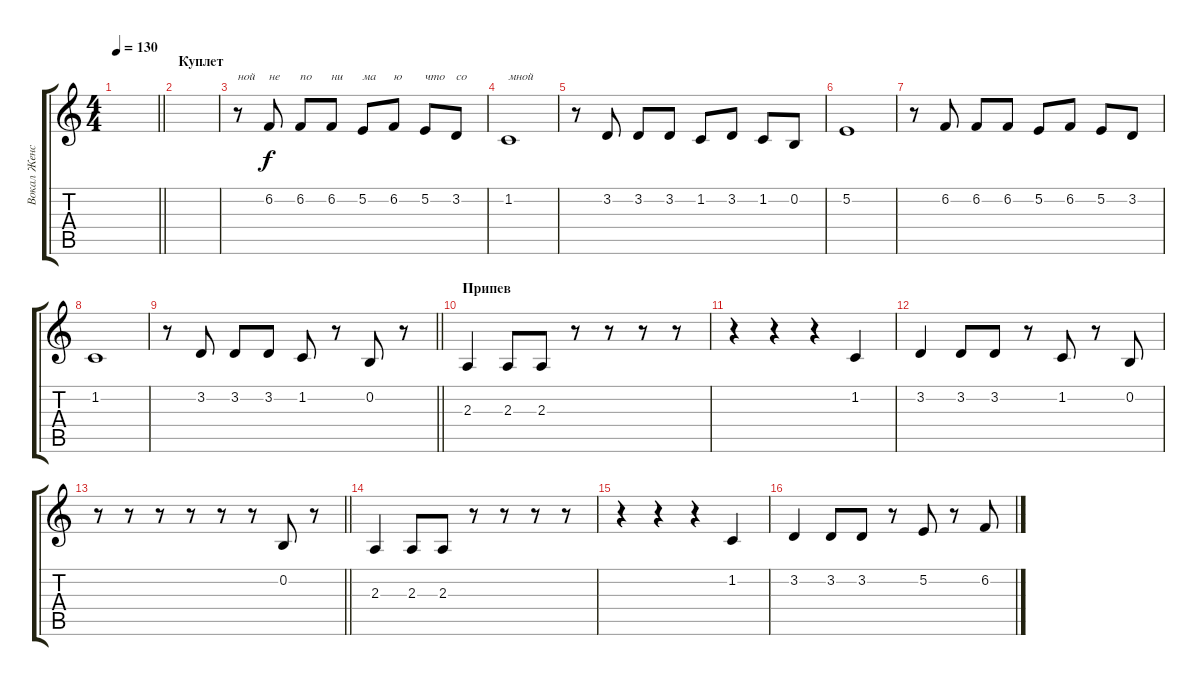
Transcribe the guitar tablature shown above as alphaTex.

\track ("Вокал Женский" "Вокал Женс") {instrument fx5brightness}
\staff {score tabs}
\tuning (E4 B3 G3 D3 A2 E2) {hide}
\ts (4 4)
\tempo 130
\clef g2
\barLineRight lightlight
\ks c
|
\section ("" "Куплет")
|
r.8{txt "ной"} 6.2.8{txt "не"} 6.2.8{txt "по"} 6.2.8{txt "ни"} 5.2.8{txt "ма"} 6.2.8{txt "ю"} 5.2.8{txt "что"} 3.2.8{txt "со"} |
1.2.1{txt "мной"} |
r.8 3.2.8 3.2.8 3.2.8 1.2.8 3.2.8 1.2.8 0.2.8 |
5.2.1 |
r.8 6.2.8 6.2.8 6.2.8 5.2.8 6.2.8 5.2.8 3.2.8 |
1.2.1 |
\barLineRight lightlight
r.8 3.2.8 3.2.8 3.2.8 1.2.8 r.8 0.2.8 r.8 |
\section ("" "Припев")
2.3.4 2.3.8 2.3.8 r.8 r.8 r.8 r.8 |
r.4 r.4 r.4 1.2.4 |
3.2.4 3.2.8 3.2.8 r.8 1.2.8 r.8 0.2.8 |
\barLineRight lightlight
r.8 r.8 r.8 r.8 r.8 r.8 0.2.8 r.8 |
2.3.4 2.3.8 2.3.8 r.8 r.8 r.8 r.8 |
r.4 r.4 r.4 1.2.4 |
3.2.4 3.2.8 3.2.8 r.8 5.2.8 r.8 6.2.8
